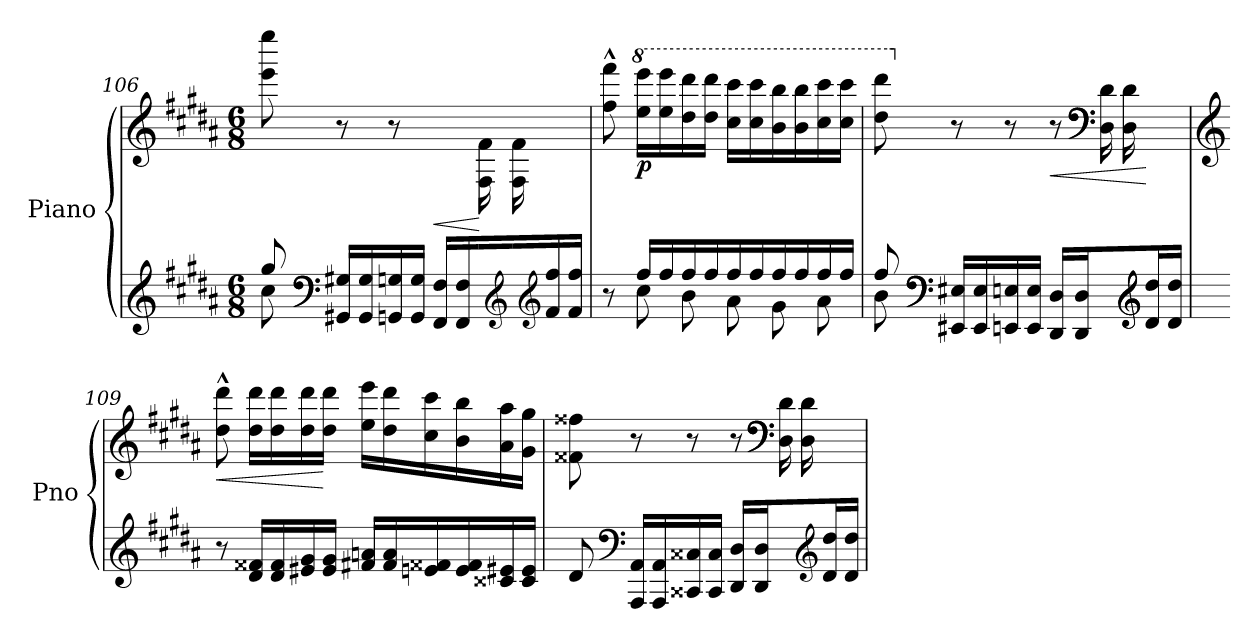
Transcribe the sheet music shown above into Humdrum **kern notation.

**kern	**kern	**dynam
*part1	*part1	*part1
*staff2	*staff1	*staff1/2
*I"Piano	*	*
*I'Pno	*	*
*clefG2	*clefG2	*
*k[f#c#g#d#a#]	*k[f#c#g#d#a#]	*
*M6/8	*M6/8	*
=106	=106	=106
*^	*^	*
8gg#/	8cc#\	8eee\ 8eeee\	2ryy	.
*clefF4	*	*	*	*
16GG#X/ 16G#X/LL	2ryy	8r	.	.
16GG#/ 16G#/	.	.	.	.
16GGn/ 16Gn/	.	8r	.	.
16GG/ 16G/JJ	.	.	.	.
!	!	!	!	!LO:HP:b
16FF#/ 16F#/LL	.	8ryy	.	<
16FF#/ 16F#/	.	.	.	.
8ryy	.	4ryy	16F#\ 16f#\	[
*clefG2	*	*	*	*
.	.	.	16F#\ 16f#\	.
16f#/ 16ff#/	8ryy	.	8ryy	.
16f#/ 16ff#/JJ	.	.	.	.
*	*	*v	*v	*
!!LO:PB:g=z
=107	=107	=107	=107
8r	8ryy	8ff#\^^ 8fff#\^^	.
*	*	*8va	*
!	!	!	!LO:DY:b
16ff#/LL	8cc#\	16eee\ 16eeee\LL	p
16ff#/	.	16eee\ 16eeee\	.
16ff#/	8b\	16ddd#\ 16dddd#\	.
16ff#/	.	16ddd#\ 16dddd#\JJ	.
16ff#/	8a#\	16ccc#\ 16cccc#\LL	.
16ff#/	.	16ccc#\ 16cccc#\	.
16ff#/	8g#\	16bb\ 16bbb\	.
16ff#/	.	16bb\ 16bbb\	.
16ff#/	8a#\	16ccc#\ 16cccc#\	.
16ff#/JJ	.	16ccc#\ 16cccc#\JJ	.
=108	=108	=108	=108
*	*	*^	*
8ff#/	8b\	8ddd#\ 8dddd#\	2ryy	.
*clefF4	*	*	*	*
*	*	*X8va	*	*
16EE#X/ 16E#X/LL	2ryy	8r	.	.
16EE#/ 16E#/	.	.	.	.
16EEn/ 16En/	.	8r	.	.
16EE/ 16E/JJ	.	.	.	.
!	!	!	!	!LO:HP:b
16DD#/ 16D#/LL	.	8r	.	<
16DD#/ 16D#/	.	.	.	.
*	*	*clefF4	*	*
8ryy	.	8ryy	16D#\ 16d#\	.
.	.	.	16D#\ 16d#\	.
*clefG2	*	*	*	*
16d#/ 16dd#/	8ryy	8ryy	8ryy	[
16d#/ 16dd#/JJ	.	.	.	.
*v	*v	*	*	*
*	*v	*v	*
=109	=109	=109
*	*clefG2	*
!	!	!LO:HP:b
8r	8dd#\^^ 8ddd#\^^	<
16d#/ 16f##X/LL	16dd#\ 16ddd#\LL	.
16d#/ 16f##/	16dd#\ 16ddd#\	.
16e#X/ 16g#/	16dd#\ 16ddd#\	.
16e#/ 16g#/JJ	16dd#\ 16ddd#\JJ	[
16f#X/ 16an/LL	16ee\ 16eee\LL	.
16f#/ 16a/	16dd#\ 16ddd#\	.
16en/ 16f##X/	16cc#\ 16ccc#\	.
16e/ 16f##/	16b\ 16bb\	.
16c##X/ 16e#X/	16a#\ 16aa#\	.
16c##/ 16e#/JJ	16g#\ 16gg#\JJ	.
!!LO:PB:g=z
=110	=110	=110
*	*^	*
8d#/	8f##X\ 8ff##X\	2ryy	.
*clefF4	*	*	*
16AAA#/ 16AA#/LL	8r	.	.
16AAA#/ 16AA#/	.	.	.
16CC##X/ 16C##X/	8r	.	.
16CC##/ 16C##/JJ	.	.	.
16DD#/ 16D#/LL	8r	.	.
16DD#/ 16D#/	.	.	.
*	*clefF4	*	*
8ryy	4ryy	16D#\ 16d#\	.
.	.	16D#\ 16d#\	.
*clefG2	*	*	*
16d#/ 16dd#/	.	8ryy	.
16d#/ 16dd#/JJ	.	.	.
*	*v	*v	*
=	=	=
*-	*-	*-
